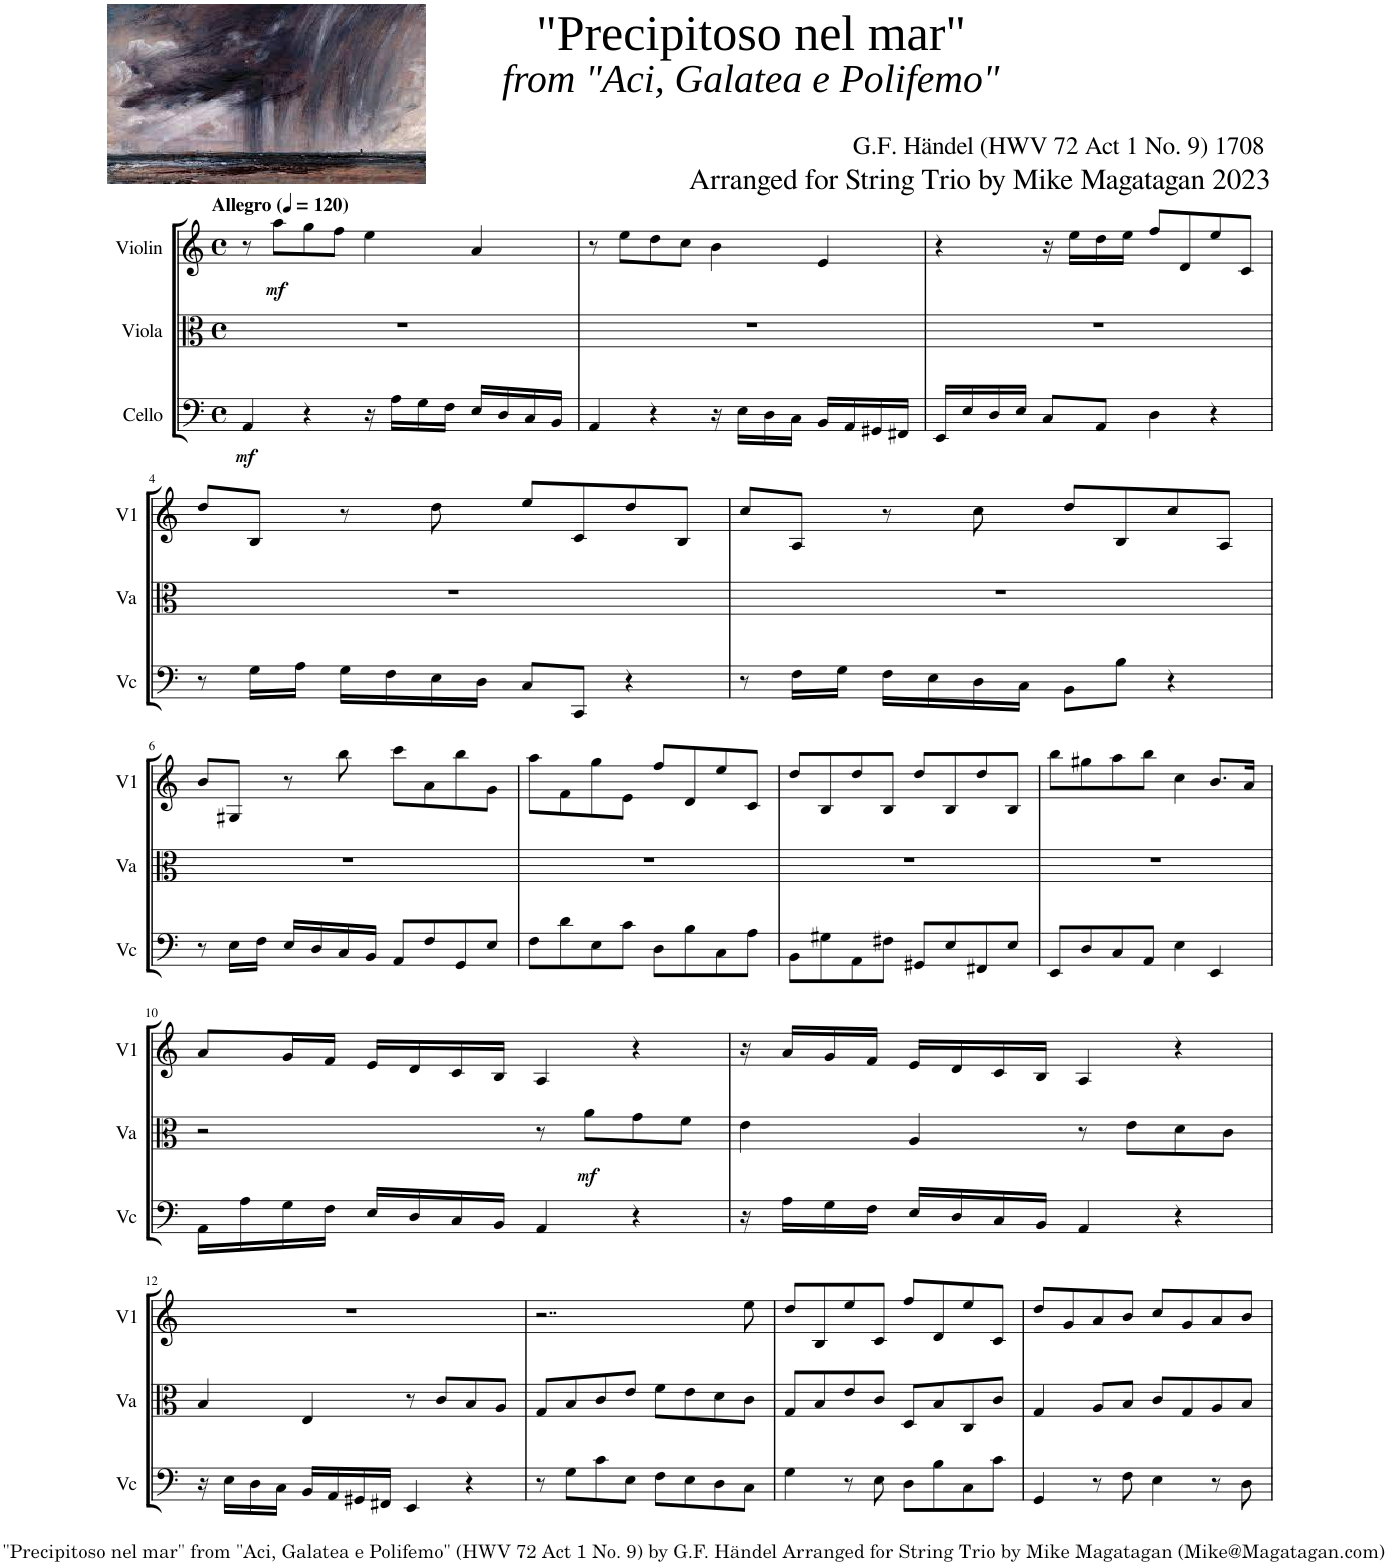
**kern	**dynam	**kern	**dynam	**kern	**dynam
*part3	*part3	*part2	*part2	*part1	*part1
*staff3	*staff3	*staff2	*staff2	*staff1	*staff1
*I"Cello	*	*I"Viola	*	*I"Violin	*
*	*	*I'Va	*	*I'V1	*
*clefF4	*	*clefC3	*	*clefG2	*
*k[]	*	*k[]	*	*k[]	*
*M4/4	*	*M4/4	*	*M4/4	*
*met(c)	*	*met(c)	*	*met(c)	*
*MM120	*	*MM120	*	*MM120	*
=1	=1	=1	=1	=1	=1
!	!	!	!	!LO:TX:a:B:t=Allegro	!
!	!LO:DY:b	!	!	!	!
4AA/	mf	1r	.	8r	.
!	!	!	!	!	!LO:DY:b
.	.	.	.	8aa\L	mf
4r	.	.	.	8gg\	.
.	.	.	.	8ff\J	.
16r	.	.	.	4ee\	.
16A\LL	.	.	.	.	.
16G\	.	.	.	.	.
16F\JJ	.	.	.	.	.
16E/LL	.	.	.	4a/	.
16D/	.	.	.	.	.
16C/	.	.	.	.	.
16BB/JJ	.	.	.	.	.
=2	=2	=2	=2	=2	=2
4AA/	.	1r	.	8r	.
.	.	.	.	8ee\L	.
4r	.	.	.	8dd\	.
.	.	.	.	8cc\J	.
16r	.	.	.	4b\	.
16E\LL	.	.	.	.	.
16D\	.	.	.	.	.
16C\JJ	.	.	.	.	.
16BB/LL	.	.	.	4e/	.
16AA/	.	.	.	.	.
16GG#X/	.	.	.	.	.
16FF#X/JJ	.	.	.	.	.
=3	=3	=3	=3	=3	=3
16EE/LL	.	1r	.	4r	.
16E/	.	.	.	.	.
16D/	.	.	.	.	.
16E/JJ	.	.	.	.	.
8C/L	.	.	.	16r	.
.	.	.	.	16ee\LL	.
8AA/J	.	.	.	16dd\	.
.	.	.	.	16ee\JJ	.
4D\	.	.	.	8ff/L	.
.	.	.	.	8d/	.
4r	.	.	.	8ee/	.
.	.	.	.	8c/J	.
!!LO:LB:g=z
=4	=4	=4	=4	=4	=4
8r	.	1r	.	8dd/L	.
16G\LL	.	.	.	8B/J	.
16A\JJ	.	.	.	.	.
16G\LL	.	.	.	8r	.
16F\	.	.	.	.	.
16E\	.	.	.	8dd\	.
16D\JJ	.	.	.	.	.
8C/L	.	.	.	8ee/L	.
8CC/J	.	.	.	8c/	.
4r	.	.	.	8dd/	.
.	.	.	.	8B/J	.
=5	=5	=5	=5	=5	=5
8r	.	1r	.	8cc/L	.
16F\LL	.	.	.	8A/J	.
16G\JJ	.	.	.	.	.
16F\LL	.	.	.	8r	.
16E\	.	.	.	.	.
16D\	.	.	.	8cc\	.
16C\JJ	.	.	.	.	.
8BB\L	.	.	.	8dd/L	.
8B\J	.	.	.	8B/	.
4r	.	.	.	8cc/	.
.	.	.	.	8A/J	.
!!LO:LB:g=z
=6	=6	=6	=6	=6	=6
8r	.	1r	.	8b/L	.
16E\LL	.	.	.	8G#X/J	.
16F\JJ	.	.	.	.	.
16E/LL	.	.	.	8r	.
16D/	.	.	.	.	.
16C/	.	.	.	8bb\	.
16BB/JJ	.	.	.	.	.
8AA/L	.	.	.	8ccc\L	.
8F/	.	.	.	8a\	.
8GG/	.	.	.	8bb\	.
8E/J	.	.	.	8g\J	.
=7	=7	=7	=7	=7	=7
8F\L	.	1r	.	8aa\L	.
8d\	.	.	.	8f\	.
8E\	.	.	.	8gg\	.
8c\J	.	.	.	8e\J	.
8D\L	.	.	.	8ff/L	.
8B\	.	.	.	8d/	.
8C\	.	.	.	8ee/	.
8A\J	.	.	.	8c/J	.
=8	=8	=8	=8	=8	=8
8BB\L	.	1r	.	8dd/L	.
8G#X\	.	.	.	8B/	.
8AA\	.	.	.	8dd/	.
8F#X\J	.	.	.	8B/J	.
8GG#X/L	.	.	.	8dd/L	.
8E/	.	.	.	8B/	.
8FF#X/	.	.	.	8dd/	.
8E/J	.	.	.	8B/J	.
=9	=9	=9	=9	=9	=9
8EE/L	.	1r	.	8bb\L	.
8D/	.	.	.	8gg#X\	.
8C/	.	.	.	8aa\	.
8AA/J	.	.	.	8bb\J	.
4E\	.	.	.	4cc\	.
4EE/	.	.	.	8.b/L	.
.	.	.	.	16a/Jk	.
!!LO:LB:g=z
=10	=10	=10	=10	=10	=10
16AA\LL	.	2r	.	8a/L	.
16A\	.	.	.	.	.
16G\	.	.	.	16g/L	.
16F\JJ	.	.	.	16f/JJ	.
16E/LL	.	.	.	16e/LL	.
16D/	.	.	.	16d/	.
16C/	.	.	.	16c/	.
16BB/JJ	.	.	.	16B/JJ	.
4AA/	.	8r	.	4A/	.
!	!	!	!LO:DY:b	!	!
.	.	8a\L	mf	.	.
4r	.	8g\	.	4r	.
.	.	8f\J	.	.	.
=11	=11	=11	=11	=11	=11
16r	.	4e\	.	16r	.
16A\LL	.	.	.	16a/LL	.
16G\	.	.	.	16g/	.
16F\JJ	.	.	.	16f/JJ	.
16E/LL	.	4A/	.	16e/LL	.
16D/	.	.	.	16d/	.
16C/	.	.	.	16c/	.
16BB/JJ	.	.	.	16B/JJ	.
4AA/	.	8r	.	4A/	.
.	.	8e\L	.	.	.
4r	.	8d\	.	4r	.
.	.	8c\J	.	.	.
!!LO:LB:g=z
=12	=12	=12	=12	=12	=12
16r	.	4B/	.	1r	.
16E\LL	.	.	.	.	.
16D\	.	.	.	.	.
16C\JJ	.	.	.	.	.
16BB/LL	.	4E/	.	.	.
16AA/	.	.	.	.	.
16GG#X/	.	.	.	.	.
16FF#X/JJ	.	.	.	.	.
4EE/	.	8r	.	.	.
.	.	8c/L	.	.	.
4r	.	8B/	.	.	.
.	.	8A/J	.	.	.
=13	=13	=13	=13	=13	=13
8r	.	8G/L	.	2..r	.
8G\L	.	8B/	.	.	.
8c\	.	8c/	.	.	.
8E\J	.	8e/J	.	.	.
8F\L	.	8f\L	.	.	.
8E\	.	8e\	.	.	.
8D\	.	8d\	.	.	.
8C\J	.	8c\J	.	8ee\	.
=14	=14	=14	=14	=14	=14
4G\	.	8G/L	.	8dd/L	.
.	.	8B/	.	8B/	.
8r	.	8e/	.	8ee/	.
8E\	.	8c/J	.	8c/J	.
8D\L	.	8D/L	.	8ff/L	.
8B\	.	8B/	.	8d/	.
8C\	.	8C/	.	8ee/	.
8c\J	.	8c/J	.	8c/J	.
=15	=15	=15	=15	=15	=15
4GG/	.	4G/	.	8dd/L	.
.	.	.	.	8g/	.
8r	.	8A/L	.	8a/	.
8F\	.	8B/J	.	8b/J	.
4E\	.	8c/L	.	8cc/L	.
.	.	8G/	.	8g/	.
8r	.	8A/	.	8a/	.
8D\	.	8B/J	.	8b/J	.
=	=	=	=	=	=
*-	*-	*-	*-	*-	*-
